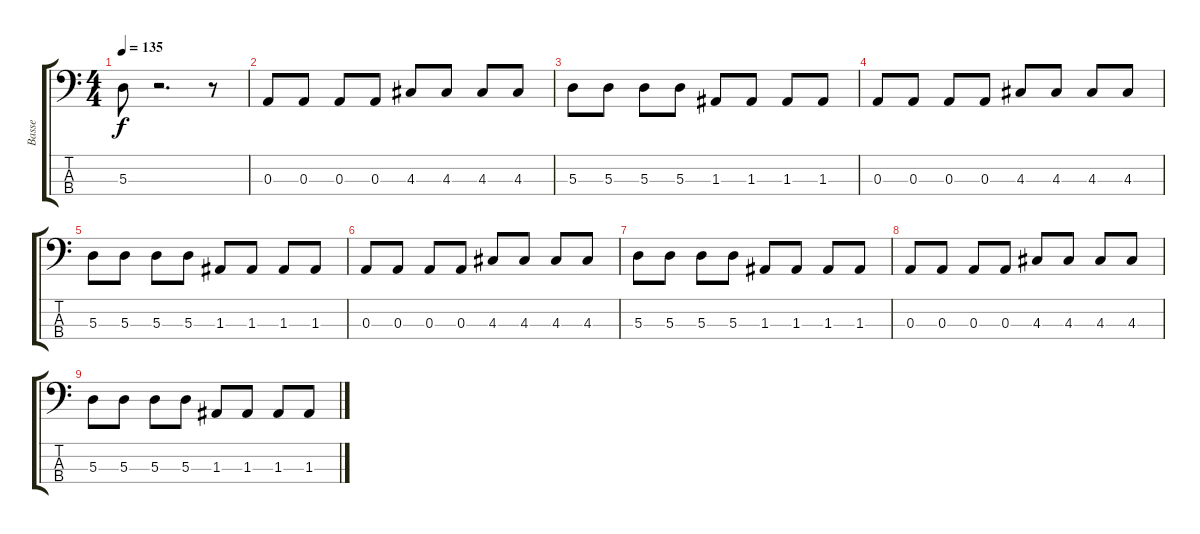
\track ("Basse" "Basse") {instrument electricbassfinger}
\staff {score tabs}
\tuning (G2 D2 A1 E1) {hide}
\ts (4 4)
\tempo 135
\clef f4
\ks c
5.3.8{dy f} r.2{d} r.8 |
0.3.8 0.3.8 0.3.8 0.3.8 4.3.8 4.3.8 4.3.8 4.3.8 |
5.3.8 5.3.8 5.3.8 5.3.8 1.3.8 1.3.8 1.3.8 1.3.8 |
0.3.8 0.3.8 0.3.8 0.3.8 4.3.8 4.3.8 4.3.8 4.3.8 |
5.3.8 5.3.8 5.3.8 5.3.8 1.3.8 1.3.8 1.3.8 1.3.8 |
0.3.8 0.3.8 0.3.8 0.3.8 4.3.8 4.3.8 4.3.8 4.3.8 |
5.3.8 5.3.8 5.3.8 5.3.8 1.3.8 1.3.8 1.3.8 1.3.8 |
0.3.8 0.3.8 0.3.8 0.3.8 4.3.8 4.3.8 4.3.8 4.3.8 |
5.3.8 5.3.8 5.3.8 5.3.8 1.3.8 1.3.8 1.3.8 1.3.8
